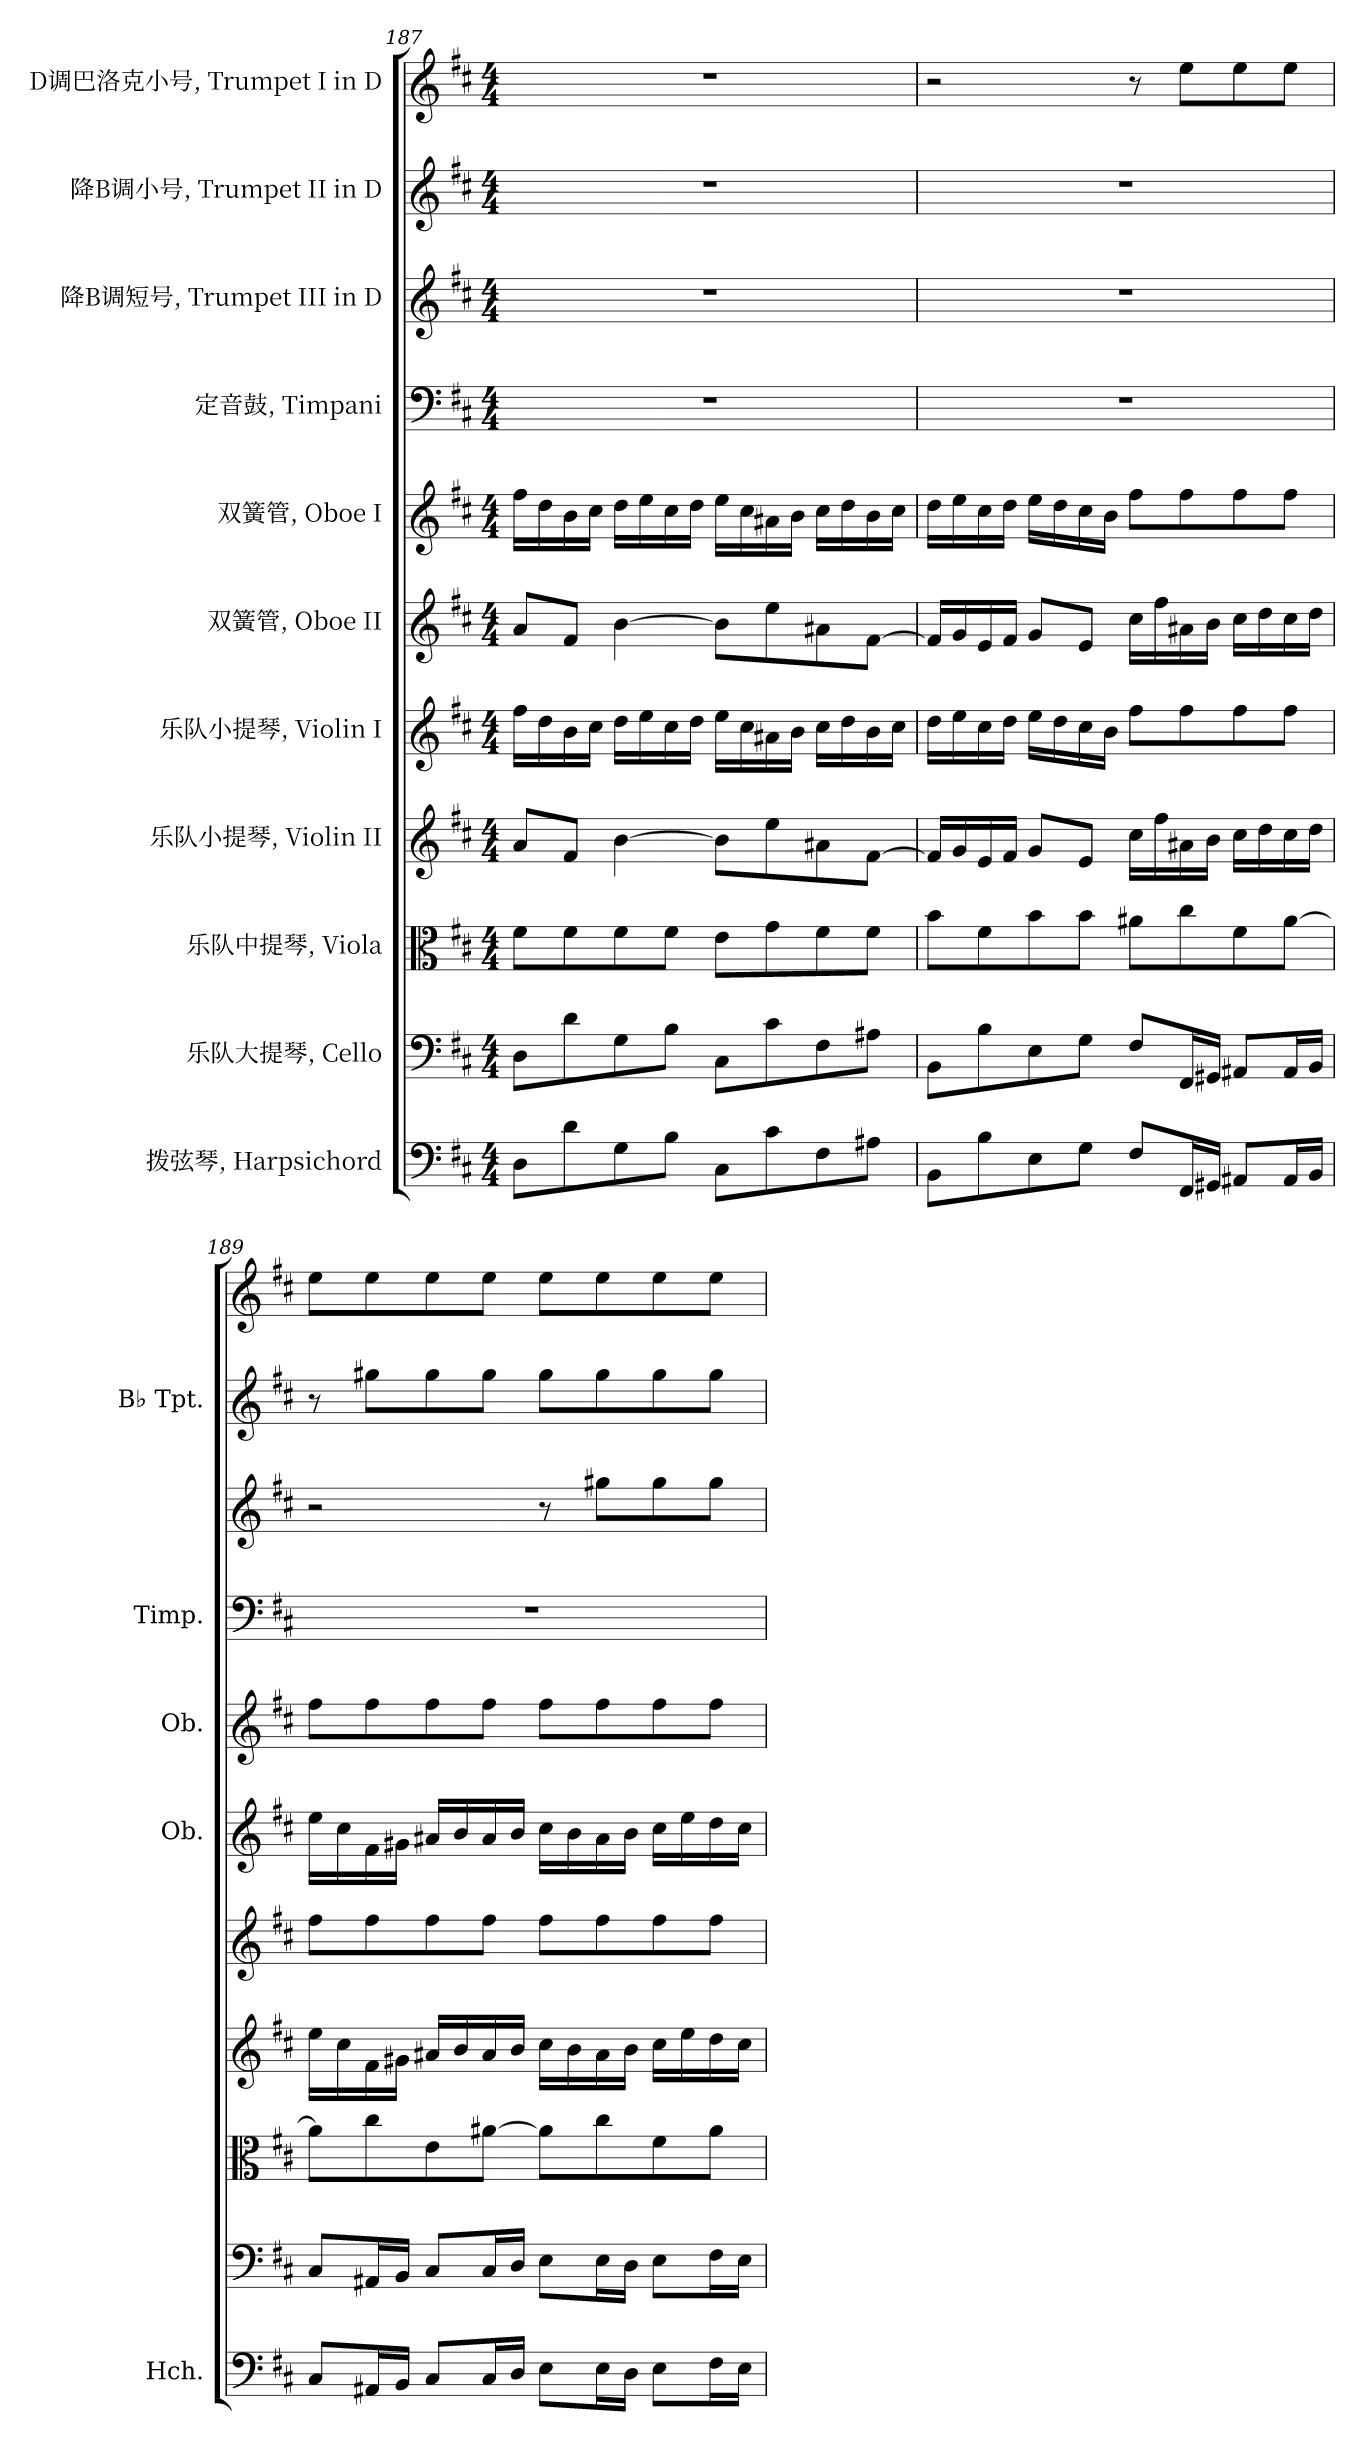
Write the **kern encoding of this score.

**kern	**kern	**kern	**kern	**kern	**kern	**kern	**kern	**kern	**kern	**kern
*part11	*part10	*part9	*part8	*part7	*part6	*part5	*part4	*part3	*part2	*part1
*staff11	*staff10	*staff9	*staff8	*staff7	*staff6	*staff5	*staff4	*staff3	*staff2	*staff1
*I"拨弦琴, Harpsichord	*I"乐队大提琴, Cello	*I"乐队中提琴, Viola	*I"乐队小提琴, Violin II	*I"乐队小提琴, Violin I	*I"双簧管, Oboe II	*I"双簧管, Oboe I	*I"定音鼓, Timpani	*I"降B调短号, Trumpet III in D	*I"降B调小号, Trumpet II in D	*I"D调巴洛克小号, Trumpet I in D
*I'Hch.	*	*	*	*	*I'Ob.	*I'Ob.	*I'Timp.	*	*I'B♭ Tpt.	*
!!LO:PB:g=z
*clefF4	*clefF4	*clefC3	*clefG2	*clefG2	*clefG2	*clefG2	*clefF4	*clefG2	*clefG2	*clefG2
*	*	*	*	*	*	*	*	*ITrd1c2	*ITrd1c2	*ITrd-1c-2
*k[f#c#]	*k[f#c#]	*k[f#c#]	*k[f#c#]	*k[f#c#]	*k[f#c#]	*k[f#c#]	*k[f#c#]	*k[]	*k[]	*k[f#c#g#d#]
*M4/4	*M4/4	*M4/4	*M4/4	*M4/4	*M4/4	*M4/4	*M4/4	*M4/4	*M4/4	*M4/4
=187	=187	=187	=187	=187	=187	=187	=187	=187	=187	=187
8D\L	8D\L	8f#\L	8a/L	16ff#\LL	8a/L	16ff#\LL	1r	1r	1r	1r
.	.	.	.	16dd\	.	16dd\	.	.	.	.
8d\	8d\	8f#\	8f#/J	16b\	8f#/J	16b\	.	.	.	.
.	.	.	.	16cc#\JJ	.	16cc#\JJ	.	.	.	.
8G\	8G\	8f#\	[4b\	16dd\LL	[4b\	16dd\LL	.	.	.	.
.	.	.	.	16ee\	.	16ee\	.	.	.	.
8B\J	8B\J	8f#\J	.	16cc#\	.	16cc#\	.	.	.	.
.	.	.	.	16dd\JJ	.	16dd\JJ	.	.	.	.
8C#\L	8C#\L	8e\L	8b\L]	16ee\LL	8b\L]	16ee\LL	.	.	.	.
.	.	.	.	16cc#\	.	16cc#\	.	.	.	.
8c#\	8c#\	8g\	8ee\	16a#X\	8ee\	16a#X\	.	.	.	.
.	.	.	.	16b\JJ	.	16b\JJ	.	.	.	.
8F#\	8F#\	8f#\	8a#X\	16cc#\LL	8a#X\	16cc#\LL	.	.	.	.
.	.	.	.	16dd\	.	16dd\	.	.	.	.
8A#X\J	8A#X\J	8f#\J	[8f#\J	16b\	[8f#\J	16b\	.	.	.	.
.	.	.	.	16cc#\JJ	.	16cc#\JJ	.	.	.	.
=188	=188	=188	=188	=188	=188	=188	=188	=188	=188	=188
8BB\L	8BB\L	8b\L	16f#/LL]	16dd\LL	16f#/LL]	16dd\LL	1r	1r	1r	2r
.	.	.	16g/	16ee\	16g/	16ee\	.	.	.	.
8B\	8B\	8f#\	16e/	16cc#\	16e/	16cc#\	.	.	.	.
.	.	.	16f#/JJ	16dd\JJ	16f#/JJ	16dd\JJ	.	.	.	.
8E\	8E\	8b\	8g/L	16ee\LL	8g/L	16ee\LL	.	.	.	.
.	.	.	.	16dd\	.	16dd\	.	.	.	.
8G\J	8G\J	8b\J	8e/J	16cc#\	8e/J	16cc#\	.	.	.	.
.	.	.	.	16b\JJ	.	16b\JJ	.	.	.	.
8F#/L	8F#/L	8a#X\L	16cc#\LL	8ff#\L	16cc#\LL	8ff#\L	.	.	.	8r
.	.	.	16ff#\	.	16ff#\	.	.	.	.	.
16FF#/L	16FF#/L	8cc#\	16a#X\	8ff#\	16a#X\	8ff#\	.	.	.	8ff#\L
16GG#X/JJ	16GG#X/JJ	.	16b\JJ	.	16b\JJ	.	.	.	.	.
8AA#X/L	8AA#X/L	8f#\	16cc#\LL	8ff#\	16cc#\LL	8ff#\	.	.	.	8ff#\
.	.	.	16dd\	.	16dd\	.	.	.	.	.
16AA#/L	16AA#/L	[8a#\J	16cc#\	8ff#\J	16cc#\	8ff#\J	.	.	.	8ff#\J
16BB/JJ	16BB/JJ	.	16dd\JJ	.	16dd\JJ	.	.	.	.	.
!!LO:PB:g=z
=189	=189	=189	=189	=189	=189	=189	=189	=189	=189	=189
8C#/L	8C#/L	8a#\L]	16ee\LL	8ff#\L	16ee\LL	8ff#\L	1r	2r	8r	8ff#\L
.	.	.	16cc#\	.	16cc#\	.	.	.	.	.
16AA#X/L	16AA#X/L	8cc#\	16f#\	8ff#\	16f#\	8ff#\	.	.	8ff#X\L	8ff#\
16BB/JJ	16BB/JJ	.	16g#X\JJ	.	16g#X\JJ	.	.	.	.	.
8C#/L	8C#/L	8e\	16a#X/LL	8ff#\	16a#X/LL	8ff#\	.	.	8ff#\	8ff#\
.	.	.	16b/	.	16b/	.	.	.	.	.
16C#/L	16C#/L	[8a#X\J	16a#/	8ff#\J	16a#/	8ff#\J	.	.	8ff#\J	8ff#\J
16D/JJ	16D/JJ	.	16b/JJ	.	16b/JJ	.	.	.	.	.
8E\L	8E\L	8a#\L]	16cc#\LL	8ff#\L	16cc#\LL	8ff#\L	.	8r	8ff#\L	8ff#\L
.	.	.	16b\	.	16b\	.	.	.	.	.
16E\L	16E\L	8cc#\	16a#\	8ff#\	16a#\	8ff#\	.	8ff#X\L	8ff#\	8ff#\
16D\JJ	16D\JJ	.	16b\JJ	.	16b\JJ	.	.	.	.	.
8E\L	8E\L	8f#\	16cc#\LL	8ff#\	16cc#\LL	8ff#\	.	8ff#\	8ff#\	8ff#\
.	.	.	16ee\	.	16ee\	.	.	.	.	.
16F#\L	16F#\L	8a#\J	16dd\	8ff#\J	16dd\	8ff#\J	.	8ff#\J	8ff#\J	8ff#\J
16E\JJ	16E\JJ	.	16cc#\JJ	.	16cc#\JJ	.	.	.	.	.
=	=	=	=	=	=	=	=	=	=	=
*-	*-	*-	*-	*-	*-	*-	*-	*-	*-	*-
